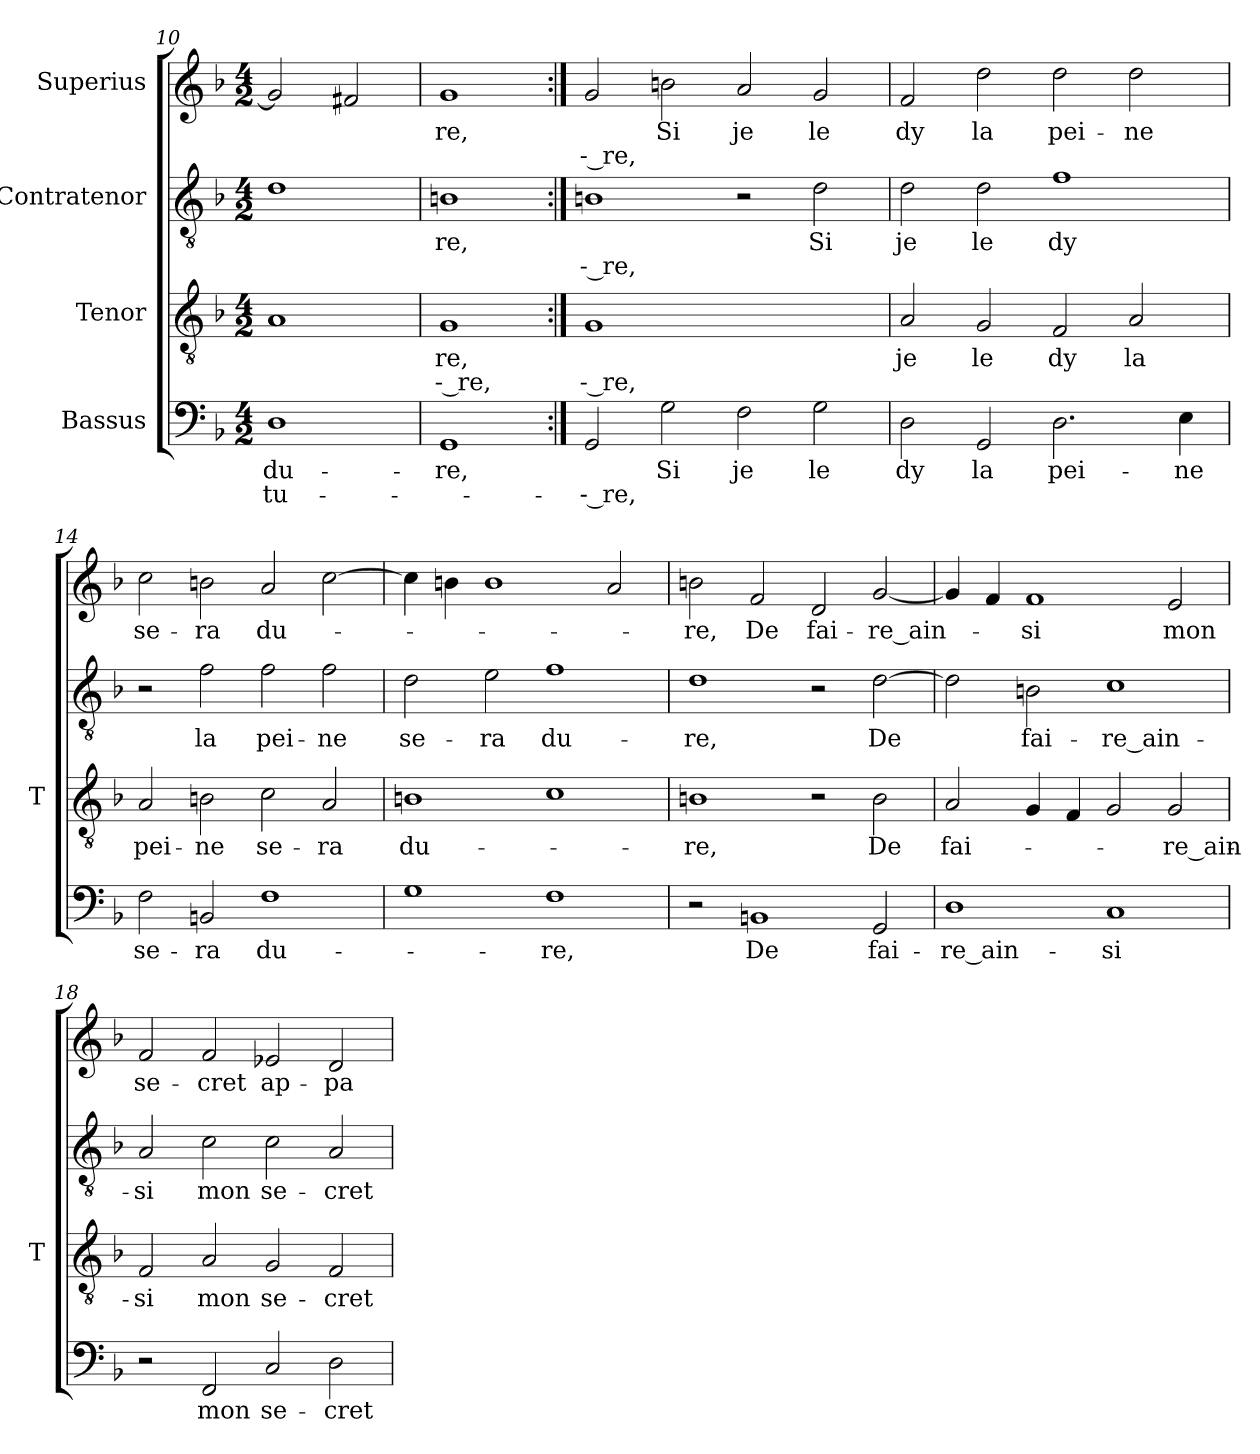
**kern	**text	**text	**kern	**text	**text	**kern	**text	**text	**kern	**text	**text
*part4	*part4	*part4	*part3	*part3	*part3	*part2	*part2	*part2	*part1	*part1	*part1
*staff4	*staff4	*staff4	*staff3	*staff3	*staff3	*staff2	*staff2	*staff2	*staff1	*staff1	*staff1
*I"Bassus	*	*	*I"Tenor	*	*	*I"Contratenor	*	*	*I"Superius	*	*
*	*	*	*I'T	*	*	*	*	*	*	*	*
*clefF4	*	*	*clefGv2	*	*	*clefGv2	*	*	*clefG2	*	*
*k[b-]	*	*	*k[b-]	*	*	*k[b-]	*	*	*k[b-]	*	*
*M4/2	*	*	*M4/2	*	*	*M4/2	*	*	*M4/2	*	*
=10	=10	=10	=10	=10	=10	=10	=10	=10	=10	=10	=10
1D	du-	tu-	1A	.	.	1d	.	.	2g]	.	.
.	.	.	.	.	.	.	.	.	2f#X	.	.
=11	=11	=11	=11	=11	=11	=11	=11	=11	=11	=11	=11
1GG	-re,	.	1G	-re,	-- re,	1Bn	-re,	.	1g	-re,	.
=12:|!	=12:|!	=12:|!	=12:|!	=12:|!	=12:|!	=12:|!	=12:|!	=12:|!	=12:|!	=12:|!	=12:|!
2GG	.	-- re,	1Gi	.	-- re,	1Bn	.	-- re,	2g	.	-- re,
2G	-Si	.	.	.	.	.	.	.	2b	-Si	.
2F	-je	.	1ryy	.	.	2r	.	.	2a	-je	.
2G	-le	.	.	.	.	2d	-Si	.	2g	-le	.
=13	=13	=13	=13	=13	=13	=13	=13	=13	=13	=13	=13
2D	-dy	.	2A	-je	.	2d	-je	.	2f	-dy	.
2GG	-la	.	2G	-le	.	2d	-le	.	2dd	-la	.
2.D	pei-	.	2F	-dy	.	1f	-dy	.	2dd	pei-	.
.	.	.	2A	-la	.	.	.	.	2dd	-ne	.
4E	-ne	.	.	.	.	.	.	.	.	.	.
=14	=14	=14	=14	=14	=14	=14	=14	=14	=14	=14	=14
2F	se-	.	2A	pei-	.	2r	.	.	2cc	se-	.
2BBn	-ra	.	2Bn	-ne	.	2f	-la	.	2b	-ra	.
1F	du-	.	2c	se-	.	2f	pei-	.	2a	du-	.
.	.	.	2A	-ra	.	2f	-ne	.	[2cc	.	.
=15	=15	=15	=15	=15	=15	=15	=15	=15	=15	=15	=15
1G	.	.	1Bn	du-	.	2d	se-	.	4cc]	.	.
.	.	.	.	.	.	.	.	.	4b	.	.
.	.	.	.	.	.	2e	-ra	.	1b	.	.
1F	-re,	.	1c	.	.	1f	du-	.	.	.	.
.	.	.	.	.	.	.	.	.	2a	.	.
=16	=16	=16	=16	=16	=16	=16	=16	=16	=16	=16	=16
2r	.	.	1Bn	-re,	.	1d	-re,	.	2b	-re,	.
1BBn	-De	.	.	.	.	.	.	.	2f	-De	.
.	.	.	2r	.	.	2r	.	.	2d	fai-	.
2GG	fai-	.	2B	-De	.	[2d	-De	.	[2g	re_ain-	.
=17	=17	=17	=17	=17	=17	=17	=17	=17	=17	=17	=17
1D	re_ain-	.	2A	fai-	.	2d]	.	.	4g]	.	.
.	.	.	.	.	.	.	.	.	4f	.	.
.	.	.	4G	.	.	2Bn	fai-	.	1f	-si	.
.	.	.	4F	.	.	.	.	.	.	.	.
1C	-si	.	2G	.	.	1c	re_ain-	.	.	.	.
.	.	.	2G	re_ain-	.	.	.	.	2e	-mon	.
=18	=18	=18	=18	=18	=18	=18	=18	=18	=18	=18	=18
2r	.	.	2F	-si	.	2A	-si	.	2f	se-	.
2FF	-mon	.	2A	-mon	.	2c	-mon	.	2f	-cret	.
2C	se-	.	2G	se-	.	2c	se-	.	2e-X	ap-	.
2D	-cret	.	2F	-cret	.	2A	-cret	.	2d	pa-	.
=	=	=	=	=	=	=	=	=	=	=	=
*-	*-	*-	*-	*-	*-	*-	*-	*-	*-	*-	*-
